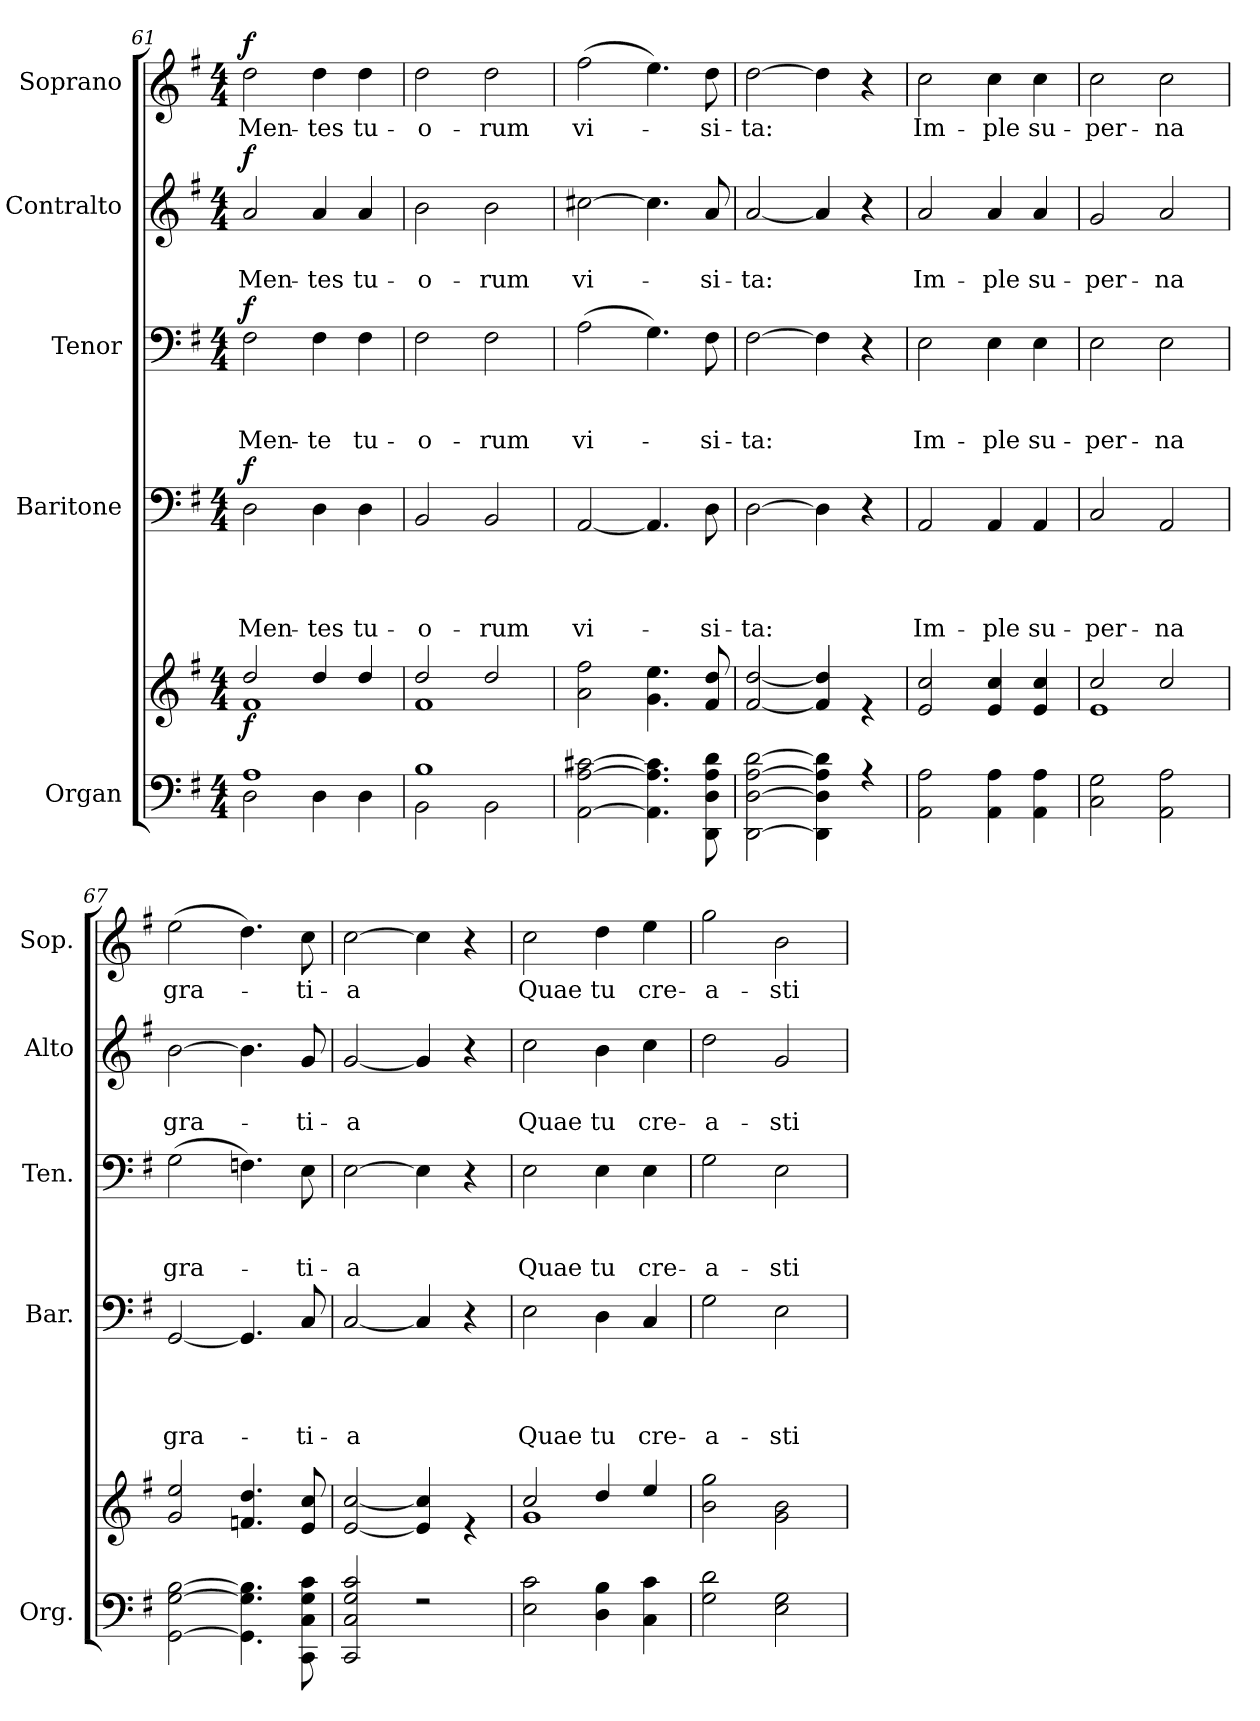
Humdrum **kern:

**kern	**kern	**dynam	**kern	**text	**text	**text	**text	**dynam	**kern	**text	**text	**text	**dynam	**kern	**text	**text	**dynam	**kern	**text	**dynam
*part5	*part5	*part5	*part4	*part4	*part4	*part4	*part4	*part4	*part3	*part3	*part3	*part3	*part3	*part2	*part2	*part2	*part2	*part1	*part1	*part1
*staff6	*staff5	*staff5/6	*staff4	*staff4	*staff4	*staff4	*staff4	*staff4	*staff3	*staff3	*staff3	*staff3	*staff3	*staff2	*staff2	*staff2	*staff2	*staff1	*staff1	*staff1
*I"Organ	*	*	*I"Baritone	*	*	*	*	*	*I"Tenor	*	*	*	*	*I"Contralto	*	*	*	*I"Soprano	*	*
*I'Org.	*	*	*I'Bar.	*	*	*	*	*	*I'Ten.	*	*	*	*	*I'Alto	*	*	*	*I'Sop.	*	*
*clefF4	*clefG2	*	*clefF4	*	*	*	*	*	*clefF4	*	*	*	*	*clefG2	*	*	*	*clefG2	*	*
*k[f#]	*k[f#]	*	*k[f#]	*	*	*	*	*	*k[f#]	*	*	*	*	*k[f#]	*	*	*	*k[f#]	*	*
*G:	*G:	*	*G:	*	*	*	*	*	*G:	*	*	*	*	*G:	*	*	*	*G:	*	*
*M4/4	*M4/4	*	*M4/4	*	*	*	*	*	*M4/4	*	*	*	*	*M4/4	*	*	*	*M4/4	*	*
=61	=61	=61	=61	=61	=61	=61	=61	=61	=61	=61	=61	=61	=61	=61	=61	=61	=61	=61	=61	=61
*^	*^	*	*	*	*	*	*	*	*	*	*	*	*	*	*	*	*	*	*	*
!	!	!	!	!LO:DY:b	!	!	!	!	!LO:LY:b	!LO:DY:a	!	!	!	!LO:LY:b	!LO:DY:a	!	!	!LO:LY:b	!LO:DY:a	!	!LO:LY:b	!LO:DY:a
1A	2D\	2dd/	1f#	f	2D\	.	.	.	Men-	f	2F#\	.	.	Men-	f	2a/	.	Men-	f	2dd\	Men-	f
!	!	!	!	!	!	!	!	!	!LO:LY:b	!	!	!	!	!LO:LY:b	!	!	!	!LO:LY:b	!	!	!LO:LY:b	!
.	4D\	4dd/	.	.	4D\	.	.	.	-tes	.	4F#\	.	.	-te	.	4a/	.	-tes	.	4dd\	-tes	.
!	!	!	!	!	!	!	!	!	!LO:LY:b	!	!	!	!	!LO:LY:b	!	!	!	!LO:LY:b	!	!	!LO:LY:b	!
.	4D\	4dd/	.	.	4D\	.	.	.	tu-	.	4F#\	.	.	tu-	.	4a/	.	tu-	.	4dd\	tu-	.
=62	=62	=62	=62	=62	=62	=62	=62	=62	=62	=62	=62	=62	=62	=62	=62	=62	=62	=62	=62	=62	=62	=62
!	!	!	!	!	!	!	!	!	!LO:LY:b	!	!	!	!	!LO:LY:b	!	!	!	!LO:LY:b	!	!	!LO:LY:b	!
1B	2BB\	2dd/	1f#	.	2BB/	.	.	.	-o-	.	2F#\	.	.	-o-	.	2b\	.	-o-	.	2dd\	-o-	.
!	!	!	!	!	!	!	!	!	!LO:LY:b	!	!	!	!	!LO:LY:b	!	!	!	!LO:LY:b	!	!	!LO:LY:b	!
.	2BB\	2dd/	.	.	2BB/	.	.	.	-rum	.	2F#\	.	.	-rum	.	2b\	.	-rum	.	2dd\	-rum	.
!!LO:PB:g=z
=63	=63	=63	=63	=63	=63	=63	=63	=63	=63	=63	=63	=63	=63	=63	=63	=63	=63	=63	=63	=63	=63	=63
!	!	!	!	!	!	!	!	!	!LO:LY:b	!	!	!	!	!LO:LY:b	!	!	!	!LO:LY:b	!	!	!LO:LY:b	!
[<2AA\ [<2A\ [>2c#X\	1ryy	1ryy	2a\ 2ff#\	.	[<2AA/	.	.	.	vi-	.	(>2A\	.	.	vi-	.	[>2cc#X\	.	vi-	.	(>2ff#\	vi-	.
4.AA\] 4.A\] 4.c#\]	.	.	4.g\ 4.ee\	.	4.AA/]	.	.	.	.	.	4.G\)	.	.	.	.	4.cc#\]	.	.	.	4.ee\)	.	.
!	!	!	!	!	!	!	!	!	!LO:LY:b	!	!	!	!	!LO:LY:b	!	!	!	!LO:LY:b	!	!	!LO:LY:b	!
8DD\ 8D\ 8A\ 8d\	.	.	8f#/ 8dd/	.	8D\	.	.	.	-si-	.	8F#\	.	.	-si-	.	8a/	.	-si-	.	8dd\	-si-	.
=64	=64	=64	=64	=64	=64	=64	=64	=64	=64	=64	=64	=64	=64	=64	=64	=64	=64	=64	=64	=64	=64	=64
!	!	!	!	!	!	!	!	!	!LO:LY:b	!	!	!	!	!LO:LY:b	!	!	!	!LO:LY:b	!	!	!LO:LY:b	!
[<2DD\ [<2D\ [<2A\ [>2d\	1ryy	1ryy	[<2f#/ [>2dd/	.	[>2D\	.	.	.	-ta:	.	[>2F#\	.	.	-ta:	.	[<2a/	.	-ta:	.	[>2dd\	-ta:	.
4DD\] 4D\] 4A\] 4d\]	.	.	4f#/] 4dd/]	.	4D\]	.	.	.	.	.	4F#\]	.	.	.	.	4a/]	.	.	.	4dd\]	.	.
4r	.	.	4r	.	4r	.	.	.	.	.	4r	.	.	.	.	4r	.	.	.	4r	.	.
=65	=65	=65	=65	=65	=65	=65	=65	=65	=65	=65	=65	=65	=65	=65	=65	=65	=65	=65	=65	=65	=65	=65
!	!	!	!	!	!	!	!	!	!LO:LY:b	!	!	!	!	!LO:LY:b	!	!	!	!LO:LY:b	!	!	!LO:LY:b	!
2AA\ 2A\	1ryy	1ryy	2e/ 2cc/	.	2AA/	.	.	.	Im-	.	2E\	.	.	Im-	.	2a/	.	Im-	.	2cc\	Im-	.
!	!	!	!	!	!	!	!	!	!LO:LY:b	!	!	!	!	!LO:LY:b	!	!	!	!LO:LY:b	!	!	!LO:LY:b	!
4AA\ 4A\	.	.	4e/ 4cc/	.	4AA/	.	.	.	-ple	.	4E\	.	.	-ple	.	4a/	.	-ple	.	4cc\	-ple	.
!	!	!	!	!	!	!	!	!	!LO:LY:b	!	!	!	!	!LO:LY:b	!	!	!	!LO:LY:b	!	!	!LO:LY:b	!
4AA\ 4A\	.	.	4e/ 4cc/	.	4AA/	.	.	.	su-	.	4E\	.	.	su-	.	4a/	.	su-	.	4cc\	su-	.
=66	=66	=66	=66	=66	=66	=66	=66	=66	=66	=66	=66	=66	=66	=66	=66	=66	=66	=66	=66	=66	=66	=66
!	!	!	!	!	!	!	!	!	!LO:LY:b	!	!	!	!	!LO:LY:b	!	!	!	!LO:LY:b	!	!	!LO:LY:b	!
2C\ 2G\	1ryy	2cc/	1e	.	2C/	.	.	.	-per-	.	2E\	.	.	-per-	.	2g/	.	-per-	.	2cc\	-per-	.
!	!	!	!	!	!	!	!	!	!LO:LY:b	!	!	!	!	!LO:LY:b	!	!	!	!LO:LY:b	!	!	!LO:LY:b	!
2AA\ 2A\	.	2cc/	.	.	2AA/	.	.	.	-na	.	2E\	.	.	-na	.	2a/	.	-na	.	2cc\	-na	.
=67	=67	=67	=67	=67	=67	=67	=67	=67	=67	=67	=67	=67	=67	=67	=67	=67	=67	=67	=67	=67	=67	=67
!	!	!	!	!	!	!	!	!	!LO:LY:b	!	!	!	!	!LO:LY:b	!	!	!	!LO:LY:b	!	!	!LO:LY:b	!
[<2GG\ [>2G\ [>2B\	1ryy	1ryy	2g/ 2ee/	.	[<2GG/	.	.	.	gra-	.	(>2G\	.	.	gra-	.	[<2b\	.	gra-	.	(>2ee\	gra-	.
4.GG\] 4.G\] 4.B\]	.	.	4.fn/ 4.dd/	.	4.GG/]	.	.	.	.	.	4.Fn\)	.	.	.	.	4.b\]	.	.	.	4.dd\)	.	.
!	!	!	!	!	!	!	!	!	!LO:LY:b	!	!	!	!	!LO:LY:b	!	!	!	!LO:LY:b	!	!	!LO:LY:b	!
8CC\ 8C\ 8G\ 8c\	.	.	8e/ 8cc/	.	8C/	.	.	.	-ti-	.	8E\	.	.	-ti-	.	8g/	.	-ti-	.	8cc\	-ti-	.
=68	=68	=68	=68	=68	=68	=68	=68	=68	=68	=68	=68	=68	=68	=68	=68	=68	=68	=68	=68	=68	=68	=68
!	!	!	!	!	!	!	!	!	!LO:LY:b	!	!	!	!	!LO:LY:b	!	!	!	!LO:LY:b	!	!	!LO:LY:b	!
2CC/ 2C/ 2G/ 2c/	1ryy	1ryy	[<2e/ [>2cc/	.	[<2C/	.	.	.	-a	.	[>2E\	.	.	-a	.	[<2g/	.	-a	.	[>2cc\	-a	.
2r	.	.	4e/] 4cc/]	.	4C/]	.	.	.	.	.	4E\]	.	.	.	.	4g/]	.	.	.	4cc\]	.	.
.	.	.	4r	.	4r	.	.	.	.	.	4r	.	.	.	.	4r	.	.	.	4r	.	.
!!LO:LB:g=z
=69	=69	=69	=69	=69	=69	=69	=69	=69	=69	=69	=69	=69	=69	=69	=69	=69	=69	=69	=69	=69	=69	=69
!	!	!	!	!	!	!	!	!	!LO:LY:b	!	!	!	!	!LO:LY:b	!	!	!	!LO:LY:b	!	!	!LO:LY:b	!
2E\ 2c\	1ryy	2cc/	1g	.	2E\	.	.	.	Quae	.	2E\	.	.	Quae	.	2cc\	.	Quae	.	2cc\	Quae	.
!	!	!	!	!	!	!	!	!	!LO:LY:b	!	!	!	!	!LO:LY:b	!	!	!	!LO:LY:b	!	!	!LO:LY:b	!
4D\ 4B\	.	4dd/	.	.	4D\	.	.	.	tu	.	4E\	.	.	tu	.	4b\	.	tu	.	4dd\	tu	.
!	!	!	!	!	!	!	!	!	!LO:LY:b	!	!	!	!	!LO:LY:b	!	!	!	!LO:LY:b	!	!	!LO:LY:b	!
4C\ 4c\	.	4ee/	.	.	4C/	.	.	.	cre-	.	4E\	.	.	cre-	.	4cc\	.	cre-	.	4ee\	cre-	.
=70	=70	=70	=70	=70	=70	=70	=70	=70	=70	=70	=70	=70	=70	=70	=70	=70	=70	=70	=70	=70	=70	=70
!	!	!	!	!	!	!	!	!	!LO:LY:b	!	!	!	!	!LO:LY:b	!	!	!	!LO:LY:b	!	!	!LO:LY:b	!
2G\ 2d\	1ryy	1ryy	2b\ 2gg\	.	2G\	.	.	.	-a-	.	2G\	.	.	-a-	.	2dd\	.	-a-	.	2gg\	-a-	.
!	!	!	!	!	!	!	!	!	!LO:LY:b	!	!	!	!	!LO:LY:b	!	!	!	!LO:LY:b	!	!	!LO:LY:b	!
2E\ 2G\	.	.	2g\ 2b\	.	2E\	.	.	.	-sti	.	2E\	.	.	-sti	.	2g/	.	-sti	.	2b\	-sti	.
*v	*v	*	*	*	*	*	*	*	*	*	*	*	*	*	*	*	*	*	*	*	*	*
*	*v	*v	*	*	*	*	*	*	*	*	*	*	*	*	*	*	*	*	*	*	*
=	=	=	=	=	=	=	=	=	=	=	=	=	=	=	=	=	=	=	=	=
*-	*-	*-	*-	*-	*-	*-	*-	*-	*-	*-	*-	*-	*-	*-	*-	*-	*-	*-	*-	*-
